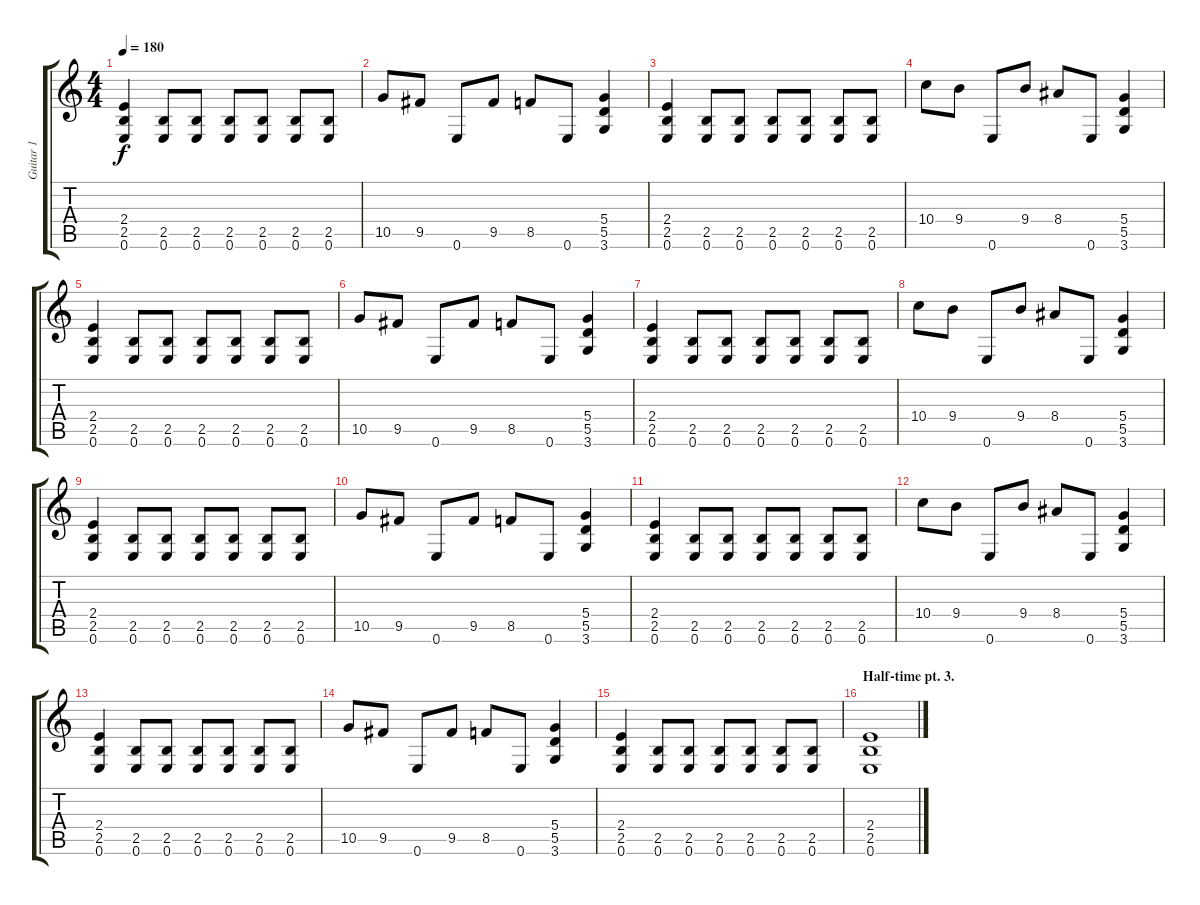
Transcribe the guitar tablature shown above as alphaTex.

\track ("Guitar 1" "Guitar 1") {instrument distortionguitar}
\staff {score tabs}
\tuning (E4 B3 G3 D3 A2 E2) {hide}
\ts (4 4)
\tempo 180
\clef g2
\ks c
(2.4 2.5 0.6).4{dy f} (2.5 0.6).8 (2.5 0.6).8 (2.5 0.6).8 (2.5 0.6).8 (2.5 0.6).8 (2.5 0.6).8 |
10.5.8 9.5.8 0.6.8 9.5.8 8.5.8 0.6.8 (5.4 5.5 3.6).4 |
(2.4 2.5 0.6).4 (2.5 0.6).8 (2.5 0.6).8 (2.5 0.6).8 (2.5 0.6).8 (2.5 0.6).8 (2.5 0.6).8 |
10.4.8 9.4.8 0.6.8 9.4.8 8.4.8 0.6.8 (5.4 5.5 3.6).4 |
(2.4 2.5 0.6).4 (2.5 0.6).8 (2.5 0.6).8 (2.5 0.6).8 (2.5 0.6).8 (2.5 0.6).8 (2.5 0.6).8 |
10.5.8 9.5.8 0.6.8 9.5.8 8.5.8 0.6.8 (5.4 5.5 3.6).4 |
(2.4 2.5 0.6).4 (2.5 0.6).8 (2.5 0.6).8 (2.5 0.6).8 (2.5 0.6).8 (2.5 0.6).8 (2.5 0.6).8 |
10.4.8 9.4.8 0.6.8 9.4.8 8.4.8 0.6.8 (5.4 5.5 3.6).4 |
(2.4 2.5 0.6).4 (2.5 0.6).8 (2.5 0.6).8 (2.5 0.6).8 (2.5 0.6).8 (2.5 0.6).8 (2.5 0.6).8 |
10.5.8 9.5.8 0.6.8 9.5.8 8.5.8 0.6.8 (5.4 5.5 3.6).4 |
(2.4 2.5 0.6).4 (2.5 0.6).8 (2.5 0.6).8 (2.5 0.6).8 (2.5 0.6).8 (2.5 0.6).8 (2.5 0.6).8 |
10.4.8 9.4.8 0.6.8 9.4.8 8.4.8 0.6.8 (5.4 5.5 3.6).4 |
(2.4 2.5 0.6).4 (2.5 0.6).8 (2.5 0.6).8 (2.5 0.6).8 (2.5 0.6).8 (2.5 0.6).8 (2.5 0.6).8 |
10.5.8 9.5.8 0.6.8 9.5.8 8.5.8 0.6.8 (5.4 5.5 3.6).4 |
(2.4 2.5 0.6).4 (2.5 0.6).8 (2.5 0.6).8 (2.5 0.6).8 (2.5 0.6).8 (2.5 0.6).8 (2.5 0.6).8 |
\section ("" "Half-time pt. 3.")
(2.4 2.5 0.6).1
